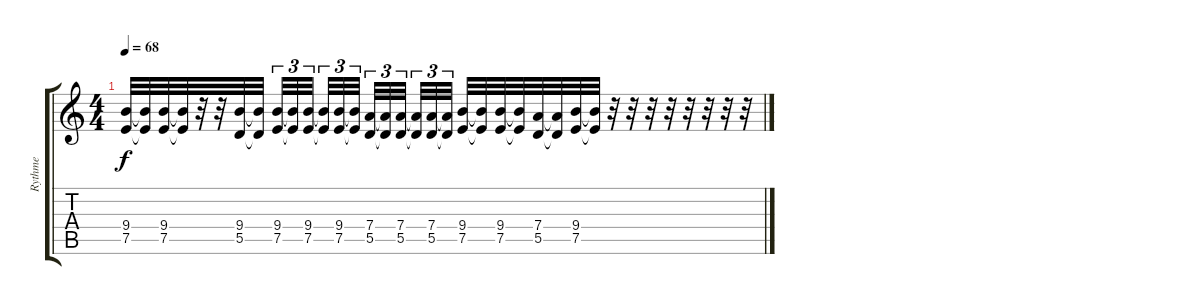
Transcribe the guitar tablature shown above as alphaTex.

\track ("Rythme" "Rythme") {instrument distortionguitar}
\staff {score tabs}
\tuning (E4 B3 G3 D3 A2 E2) {hide}
\ts (4 4)
\tempo 68
\clef g2
\ks c
(9.4 7.5).32{dy f} (9.4{t} 7.5{t}).32 (9.4 7.5).32 (9.4{t} 7.5{t}).32 r.32 r.32 (9.4 5.5).32 (9.4{t} 5.5{t}).32 (9.4 7.5).32{tu (3 2)} (9.4{t} 7.5{t}).32{tu (3 2)} (9.4 7.5).32{tu (3 2)} (9.4{t} 7.5{t}).32{tu (3 2)} (9.4 7.5).32{tu (3 2)} (9.4{t} 7.5{t}).32{tu (3 2)} (7.4 5.5).32{tu (3 2)} (7.4{t} 5.5{t}).32{tu (3 2)} (7.4 5.5).32{tu (3 2)} (7.4{t} 5.5{t}).32{tu (3 2)} (7.4 5.5).32{tu (3 2)} (7.4{t} 5.5{t}).32{tu (3 2)} (9.4 7.5).32 (9.4{t} 7.5{t}).32 (9.4 7.5).32 (9.4{t} 7.5{t}).32 (7.4 5.5).32 (7.4{t} 5.5{t}).32 (9.4 7.5).32 (9.4{t} 7.5{t}).32 r.32 r.32 r.32 r.32 r.32 r.32 r.32 r.32
